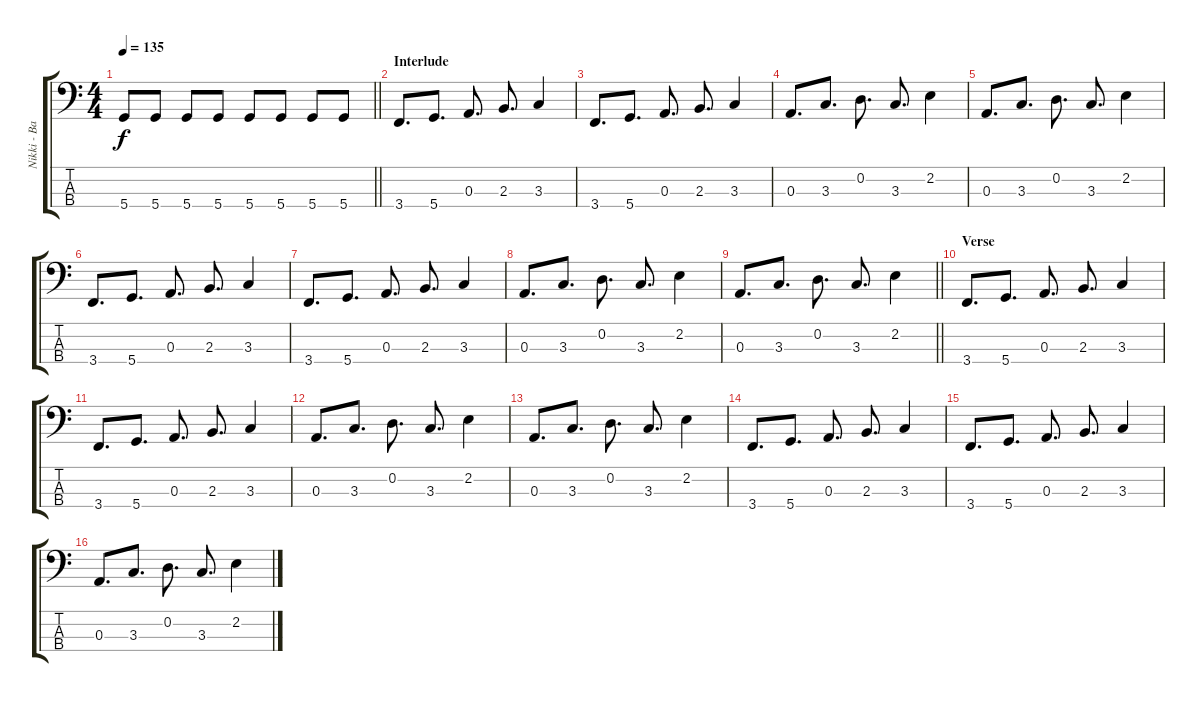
\track ("Nikki - Bass" "Nikki - Ba") {instrument electricbasspick}
\staff {score tabs}
\tuning (G2 D2 A1 D1) {hide}
\ts (4 4)
\tempo 135
\clef f4
\barLineRight lightlight
\ks c
5.4.8{dy f} 5.4.8 5.4.8 5.4.8 5.4.8 5.4.8 5.4.8 5.4.8 |
\section ("" "Interlude")
3.4.8{d} 5.4.8{d} 0.3.8{d} 2.3.8{d} 3.3.4 |
3.4.8{d} 5.4.8{d} 0.3.8{d} 2.3.8{d} 3.3.4 |
0.3.8{d} 3.3.8{d} 0.2.8{d} 3.3.8{d} 2.2.4 |
0.3.8{d} 3.3.8{d} 0.2.8{d} 3.3.8{d} 2.2.4 |
3.4.8{d} 5.4.8{d} 0.3.8{d} 2.3.8{d} 3.3.4 |
3.4.8{d} 5.4.8{d} 0.3.8{d} 2.3.8{d} 3.3.4 |
0.3.8{d} 3.3.8{d} 0.2.8{d} 3.3.8{d} 2.2.4 |
\barLineRight lightlight
0.3.8{d} 3.3.8{d} 0.2.8{d} 3.3.8{d} 2.2.4 |
\section ("" "Verse")
3.4.8{d} 5.4.8{d} 0.3.8{d} 2.3.8{d} 3.3.4 |
3.4.8{d} 5.4.8{d} 0.3.8{d} 2.3.8{d} 3.3.4 |
0.3.8{d} 3.3.8{d} 0.2.8{d} 3.3.8{d} 2.2.4 |
0.3.8{d} 3.3.8{d} 0.2.8{d} 3.3.8{d} 2.2.4 |
3.4.8{d} 5.4.8{d} 0.3.8{d} 2.3.8{d} 3.3.4 |
3.4.8{d} 5.4.8{d} 0.3.8{d} 2.3.8{d} 3.3.4 |
0.3.8{d} 3.3.8{d} 0.2.8{d} 3.3.8{d} 2.2.4
